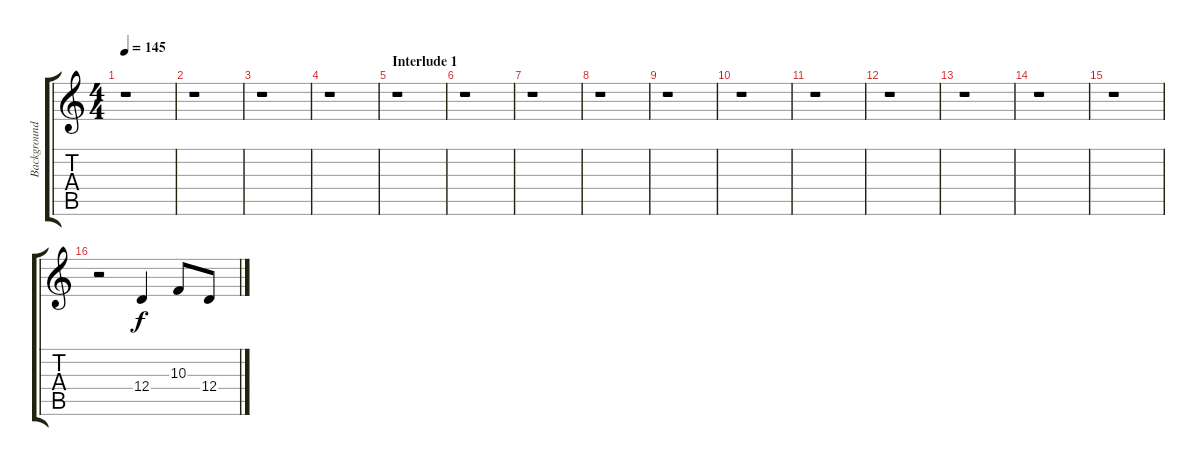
\track ("Background vocals" "Background") {instrument choiraahs}
\staff {score tabs}
\tuning (E4 B3 G3 D3 A2 E2) {hide}
\ts (4 4)
\tempo 145
\clef g2
\ks c
r.1{dy f} |
r.1 |
r.1 |
r.1 |
\section ("" "Interlude 1")
r.1 |
r.1 |
r.1 |
r.1 |
r.1 |
r.1 |
r.1 |
r.1 |
r.1 |
r.1 |
r.1 |
r.2 12.4.4 10.3.8 12.4.8
